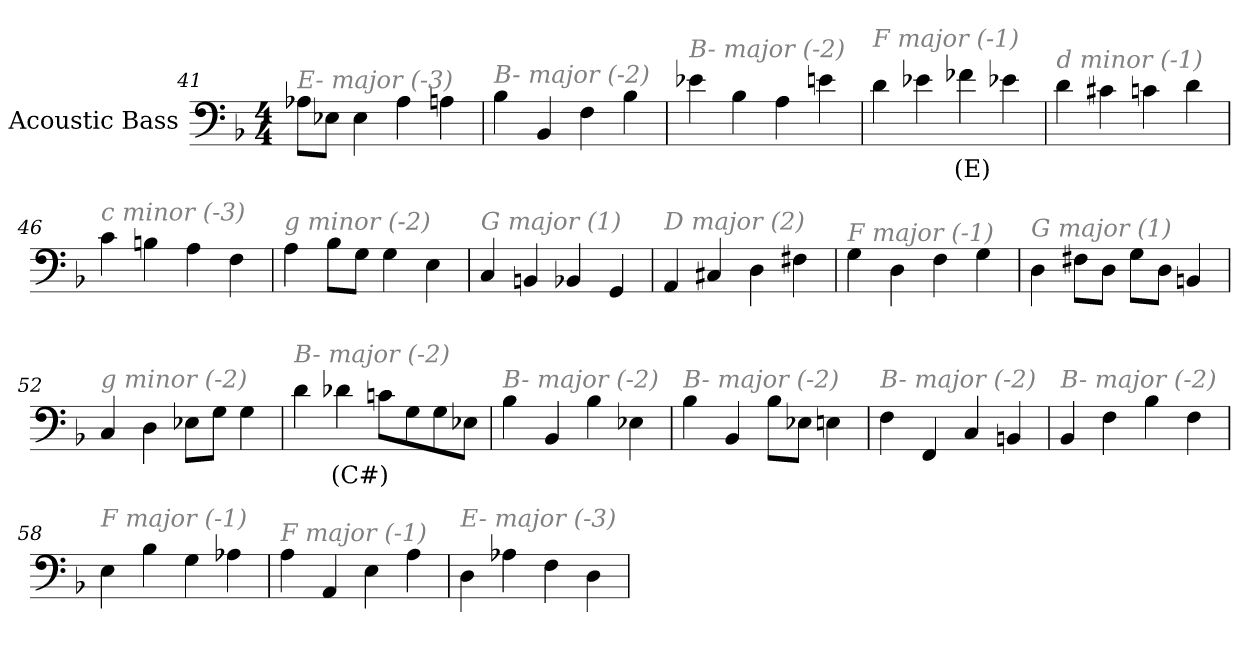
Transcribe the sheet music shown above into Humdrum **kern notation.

**kern	**text
*part1	*part1
*staff1	*staff1
*I"Acoustic Bass	*
*clefF4	*
*ITrd7c12	*
*k[b-]	*
*F:	*
*M4/4	*
=41	=41
!LO:TX:i:color=#808080:t=E- major (-3)	!
8AA-XL	.
8EE-XJ	.
4EE-	.
4AA-	.
4AAn	.
=42	=42
!LO:TX:i:color=#808080:t=B- major (-2)	!
4BB-	.
4BBB-	.
4FF	.
4BB-	.
=43	=43
!LO:TX:i:color=#808080:t=B- major (-2)	!
4E-X	.
4BB-	.
4AA	.
4En	.
=44	=44
!LO:TX:i:color=#808080:t=F major (-1)	!
4D	.
4E-X	.
4F-Xi	(E)
4E-X	.
=45	=45
!LO:TX:i:color=#808080:t=d minor (-1)	!
4D	.
4C#X	.
4Cn	.
4D	.
=46	=46
!LO:TX:i:color=#808080:t=c minor (-3)	!
4C	.
4BBn	.
4AA	.
4FF	.
=47	=47
!LO:TX:i:color=#808080:t=g minor (-2)	!
4AA	.
8BB-L	.
8GGJ	.
4GG	.
4EE	.
=48	=48
!LO:TX:i:color=#808080:t=G major (1)	!
4CC	.
4BBBn	.
4BBB-X	.
4GGG	.
=49	=49
!LO:TX:i:color=#808080:t=D major (2)	!
4AAA	.
4CC#X	.
4DD	.
4FF#X	.
=50	=50
!LO:TX:i:color=#808080:t=F major (-1)	!
4GG	.
4DD	.
4FF	.
4GG	.
=51	=51
!LO:TX:i:color=#808080:t=G major (1)	!
4DD	.
8FF#XL	.
8DDJ	.
8GGL	.
8DDJ	.
4BBBn	.
=52	=52
!LO:TX:i:color=#808080:t=g minor (-2)	!
4CC	.
4DD	.
8EE-XL	.
8GGJ	.
4GG	.
=53	=53
!LO:TX:i:color=#808080:t=B- major (-2)	!
4D	.
4D-Xj	(C#)
8CnL	.
8GG	.
8GG	.
8EE-XJ	.
=54	=54
!LO:TX:i:color=#808080:t=B- major (-2)	!
4BB-	.
4BBB-	.
4BB-	.
4EE-X	.
=55	=55
!LO:TX:i:color=#808080:t=B- major (-2)	!
4BB-	.
4BBB-	.
8BB-L	.
8EE-XJ	.
4EEn	.
=56	=56
!LO:TX:i:color=#808080:t=B- major (-2)	!
4FF	.
4FFF	.
4CC	.
4BBBn	.
=57	=57
!LO:TX:i:color=#808080:t=B- major (-2)	!
4BBB-	.
4FF	.
4BB-	.
4FF	.
=58	=58
!LO:TX:i:color=#808080:t=F major (-1)	!
4EE	.
4BB-	.
4GG	.
4AA-X	.
=59	=59
!LO:TX:i:color=#808080:t=F major (-1)	!
4AA	.
4AAA	.
4EE	.
4AA	.
=60	=60
!LO:TX:i:color=#808080:t=E- major (-3)	!
4DD	.
4AA-X	.
4FF	.
4DD	.
=	=
*-	*-
